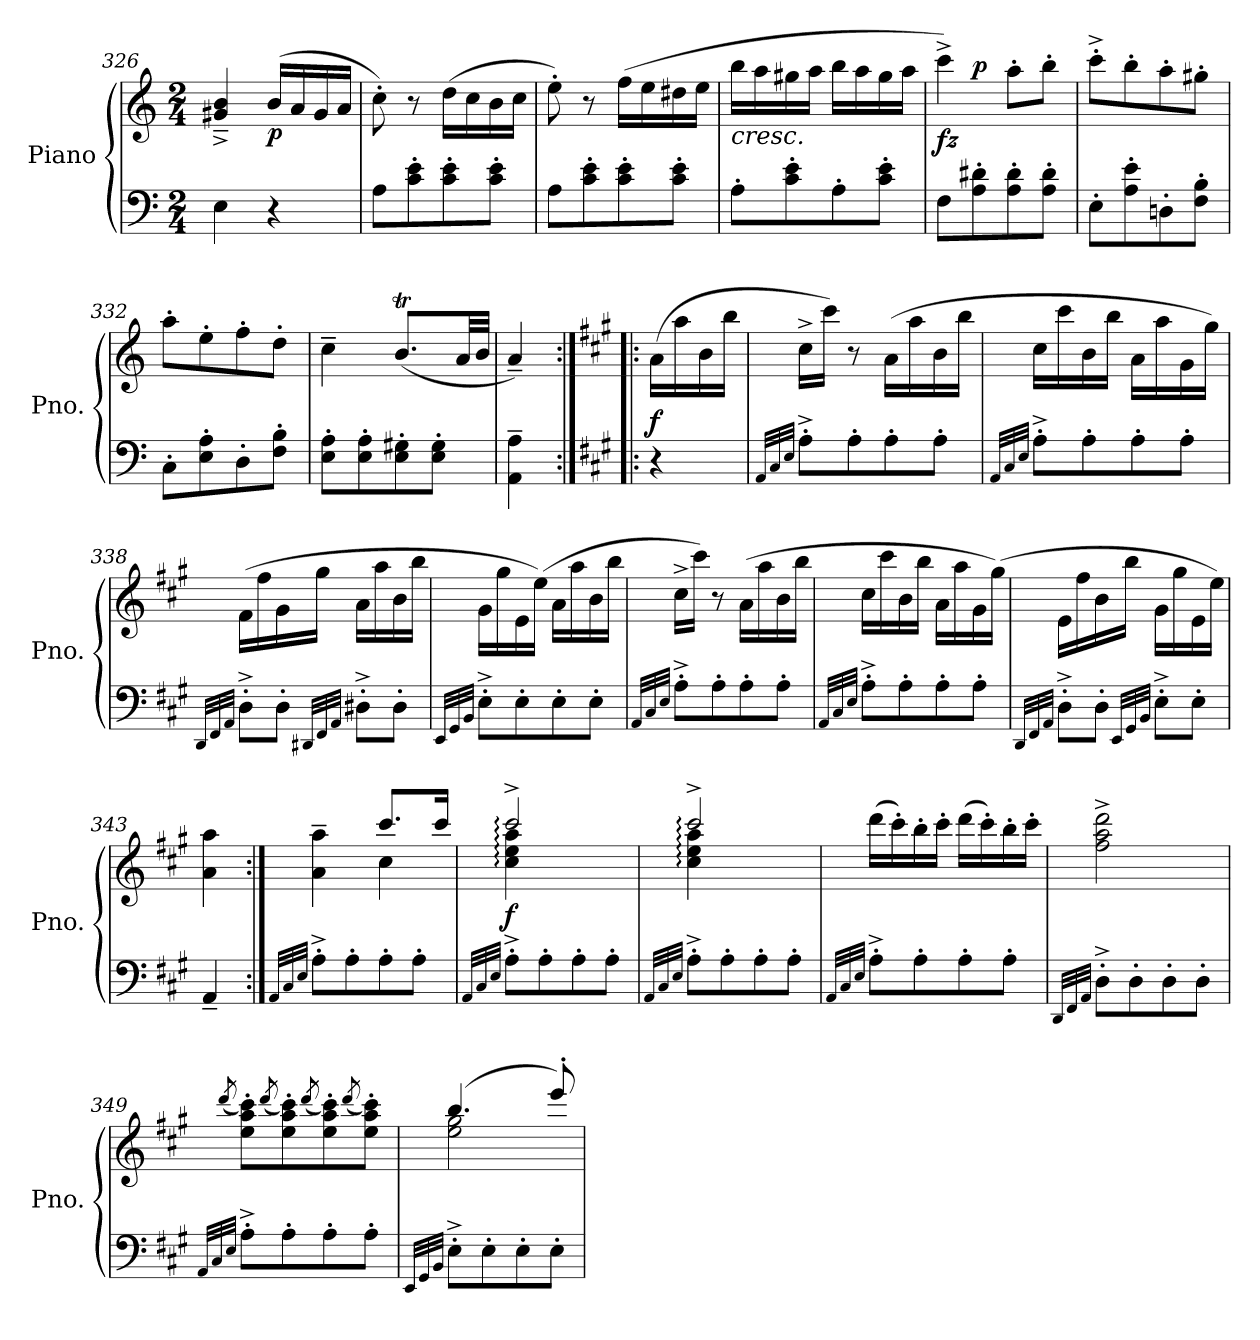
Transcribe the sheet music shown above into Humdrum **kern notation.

**kern	**kern	**dynam
*part1	*part1	*part1
*staff2	*staff1	*staff1/2
*I"Piano	*	*
*I'Pno.	*	*
*clefF4	*clefG2	*
*k[]	*k[]	*
*M2/4	*M2/4	*
=326	=326	=326
4E\	4g#X/~^ 4b/~^	.
!	!	!LO:DY:b
4r	(>16b/LL	p
.	16a/	.
.	16g#/	.
.	16a/JJ	.
=327	=327	=327
8A\L	8cc'\)	.
8c\' 8e\'	8r	.
8c\' 8e\'	(>16dd\LL	.
.	16cc\	.
8c\' 8e\'J	16b\	.
.	16cc\JJ	.
!!LO:LB:g=z
=328	=328	=328
8A\L	8ee'\)	.
8c\' 8e\'	8r	.
8c\' 8e\'	(>16ff\LL	.
.	16ee\	.
8c\' 8e\'J	16dd#X\	.
.	16ee\JJ	.
=329	=329	=329
!	!LO:TX:b:i:t=cresc.	!
8A'\L	16bb\LL	.
.	16aa\	.
8c\' 8e\'	16gg#X\	.
.	16aa\JJ	.
8A'\	16bb\LL	.
.	16aa\	.
8c\' 8e\'J	16gg#\	.
.	16aa\JJ	.
=330	=330	=330
!	!	!LO:DY:b
*	*^	*
8F\L	4ccc^\)	8ryy	fz
!	!	!	!LO:DY:a
8A\' 8d#X\'	.	4.ryy	p
8A\' 8d#\'	8aa'\L	.	.
8A\' 8d#\'J	8bb'\J	.	.
*	*v	*v	*
=331	=331	=331
8E'\L	8ccc'^\L	.
8A\' 8e\'	8bb'\	.
8Dn'\	8aa'\	.
8F\' 8B\'J	8gg#X'\J	.
=332	=332	=332
8C'\L	8aa'\L	.
8E\' 8A\'	8ee'\	.
8D'\	8ff'\	.
8F\' 8B\'J	8dd'\J	.
=333	=333	=333
8E\' 8A\'L	4cc~\	.
8E\' 8A\'	.	.
8E\' 8G#X\'	(<8.bt/L	.
8E\' 8G#\'J	.	.
.	32a/LL	.
.	32b/JJJ	.
=334	=334	=334
4AA\~ 4A\~	4a~/)	.
!!LO:LB:g=z
=335:|!|:	=335:|!|:	=335:|!|:
*k[f#c#g#]	*k[f#c#g#]	*
!	!	!LO:DY:a=2
4r	(>16a\LL	f
.	16aa\	.
.	16b\	.
.	16bb\JJ	.
=336	=336	=336
32qAA/LLL	.	.
32qC#/	.	.
32qE/JJJ	.	.
8A'^\L	16cc#^\LL	.
.	16ccc#\JJ)	.
8A'\	8r	.
8A'\	(>16a\LL	.
.	16aa\	.
8A'\J	16b\	.
.	16bb\JJ	.
=337	=337	=337
32qAA/LLL	.	.
32qC#/	.	.
32qE/JJJ	.	.
8A'^\L	16cc#\LL	.
.	16ccc#\	.
8A'\	16b\	.
.	16bb\JJ	.
8A'\	16a\LL	.
.	16aa\	.
8A'\J	16g#\	.
.	16gg#\JJ)	.
=338	=338	=338
32qDD/LLL	.	.
32qFF#/	.	.
32qAA/JJJ	.	.
8D'^\L	(>16f#\LL	.
.	16ff#\	.
8D'\J	16g#\	.
.	16gg#\JJ	.
32qDD#X/LLL	.	.
32qFF#/	.	.
32qAA/JJJ	.	.
8D#X'^\L	16a\LL	.
.	16aa\	.
8D#'\J	16b\	.
.	16bb\JJ	.
=339	=339	=339
32qEE/LLL	.	.
32qGG#/	.	.
32qBB/JJJ	.	.
8E'^\L	16g#\LL	.
.	16gg#\	.
8E'\	16e\	.
.	(>16ee\JJ)	.
8E'\	16a\LL	.
.	16aa\	.
8E'\J	16b\	.
.	16bb\JJ	.
!!LO:LB:g=z
=340	=340	=340
32qAA/LLL	.	.
32qC#/	.	.
32qE/JJJ	.	.
8A'^\L	16cc#^\LL	.
.	16ccc#\JJ)	.
8A'\	8r	.
8A'\	(>16a\LL	.
.	16aa\	.
8A'\J	16b\	.
.	16bb\JJ	.
=341	=341	=341
32qAA/LLL	.	.
32qC#/	.	.
32qE/JJJ	.	.
8A'^\L	16cc#\LL	.
.	16ccc#\	.
8A'\	16b\	.
.	16bb\JJ	.
8A'\	16a\LL	.
.	16aa\	.
8A'\J	16g#\	.
.	(>16gg#\JJ)	.
=342	=342	=342
32qDD/LLL	.	.
32qFF#/	.	.
32qAA/JJJ	.	.
8D'^\L	16e\LL	.
.	16ff#\	.
8D'\J	16b\	.
.	16bb\JJ	.
32qEE/LLL	.	.
32qGG#/	.	.
32qBB/JJJ	.	.
8E'^\L	16g#\LL	.
.	16gg#\	.
8E'\J	16e\	.
.	16ee\JJ)	.
=343	=343	=343
4AA~/	4a\ 4aa\	.
=344:|!	=344:|!	=344:|!
32qAA/LLL	.	.
32qC#/	.	.
32qE/JJJ	.	.
*	*^	*
8A'^\L	4a\~ 4aa\~	4ryy	.
8A'\	.	.	.
8A'\	8.ccc#/L	4cc#\	.
8A'\J	.	.	.
.	16ccc#/Jk	.	.
!!LO:LB:g=z	!!
=345	=345	=345	=345
32qAA/LLL	.	.	.
32qC#/	.	.	.
32qE/JJJ	.	.	.
!	!	!	!LO:DY:b
8A'^\L	2ccc#:^/	4cc#\: 4ee\: 4aa\:	f
8A'\	.	.	.
8A'\	.	4ryy	.
8A'\J	.	.	.
=346	=346	=346	=346
32qAA/LLL	.	.	.
32qC#/	.	.	.
32qE/JJJ	.	.	.
8A'^\L	2ccc#:^/	4cc#\: 4ee\: 4aa\:	.
8A'\	.	.	.
8A'\	.	4ryy	.
8A'\J	.	.	.
*	*v	*v	*
=347	=347	=347
32qAA/LLL	.	.
32qC#/	.	.
32qE/JJJ	.	.
8A'^\L	(>16ddd\LL	.
.	16ccc#'\)	.
8A'\	16bb'\	.
.	16ccc#'\JJ	.
8A'\	(>16ddd\LL	.
.	16ccc#'\)	.
8A'\J	16bb'\	.
.	16ccc#'\JJ	.
=348	=348	=348
32qDD/LLL	.	.
32qFF#/	.	.
32qAA/JJJ	.	.
8D'^\L	2ff#\^ 2aa\^ 2ddd\^	.
8D'\	.	.
8D'\	.	.
8D'\J	.	.
=349	=349	=349
32qAA/LLL	.	.
32qC#/	.	.
32qE/JJJ	(<8qddd/	.
8A'^\L	8ee\' 8aa\' 8ccc#\'L)	.
.	(<8qddd/	.
8A'\	8ee\' 8aa\' 8ccc#\')	.
.	(<8qddd/	.
8A'\	8ee\' 8aa\' 8ccc#\')	.
.	(<8qddd/	.
8A'\J	8ee\' 8aa\' 8ccc#\'J)	.
!!LO:PB:g=z
=350	=350	=350
32qEE/LLL	.	.
32qGG#/	.	.
32qBB/JJJ	.	.
*	*^	*
8E'^\L	(>4.bb/	2ee\ 2gg#\	.
8E'\	.	.	.
8E'\	.	.	.
8E'\J	8eee'/)	.	.
*	*v	*v	*
=	=	=
*-	*-	*-
